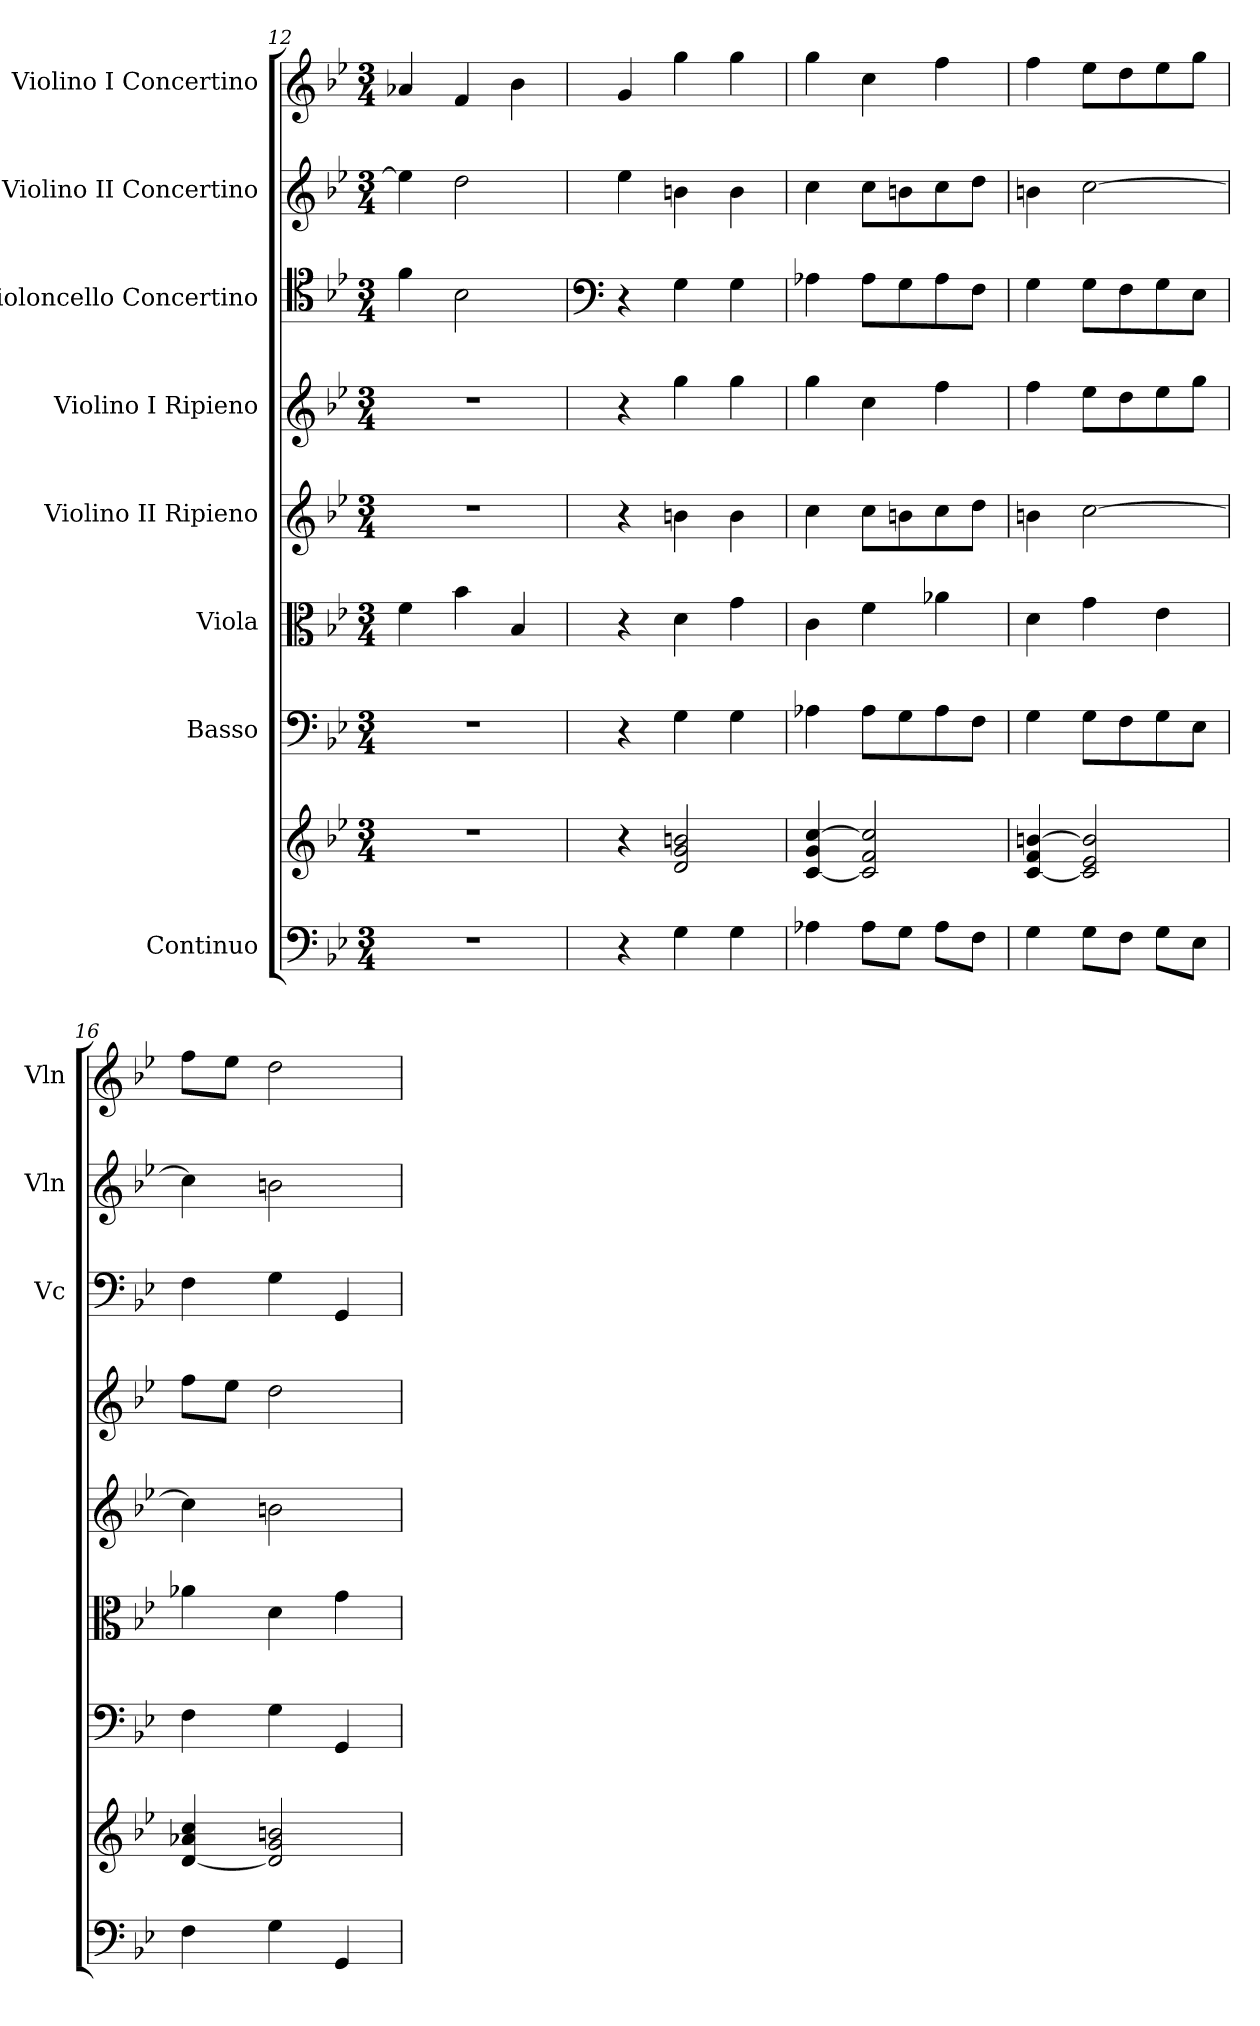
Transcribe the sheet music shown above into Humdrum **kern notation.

**kern	**kern	**kern	**kern	**kern	**kern	**kern	**kern	**kern
*part8	*part8	*part7	*part6	*part5	*part4	*part3	*part2	*part1
*staff9	*staff8	*staff7	*staff6	*staff5	*staff4	*staff3	*staff2	*staff1
*I"Continuo	*	*I"Basso	*I"Viola	*I"Violino II Ripieno	*I"Violino I Ripieno	*I"Violoncello Concertino	*I"Violino II Concertino	*I"Violino I Concertino
*	*	*	*	*	*	*I'Vc	*I'Vln	*I'Vln
!!LO:PB:g=z
*clefF4	*clefG2	*clefF4	*clefC3	*clefG2	*clefG2	*clefC4	*clefG2	*clefG2
*k[b-e-]	*k[b-e-]	*k[b-e-]	*k[b-e-]	*k[b-e-]	*k[b-e-]	*k[b-e-]	*k[b-e-]	*k[b-e-]
*M3/4	*M3/4	*M3/4	*M3/4	*M3/4	*M3/4	*M3/4	*M3/4	*M3/4
=12	=12	=12	=12	=12	=12	=12	=12	=12
2.r	2.r	2.r	4f\	2.r	2.r	4f\	4ee-\]	4a-X/
.	.	.	4b-\	.	.	2B-\	2dd\	4f/
.	.	.	4B-/	.	.	.	.	4b-\
=13	=13	=13	=13	=13	=13	=13	=13	=13
*	*	*	*	*	*	*clefF4	*	*
4r	4r	4r	4r	4r	4r	4r	4ee-\	4g/
4G\	2d/ 2g/ 2bn/	4G\	4d\	4bn\	4gg\	4G\	4bn\	4gg\
4G\	.	4G\	4g\	4b\	4gg\	4G\	4b\	4gg\
=14	=14	=14	=14	=14	=14	=14	=14	=14
4A-X\	[4c/ 4g/ [4cc/	4A-X\	4c\	4cc\	4gg\	4A-X\	4cc\	4gg\
8A-\L	2c/] 2f/ 2cc/]	8A-\L	4f\	8cc\L	4cc\	8A-\L	8cc\L	4cc\
8G\J	.	8G\	.	8bn\	.	8G\	8bn\	.
8A-\L	.	8A-\	4a-X\	8cc\	4ff\	8A-\	8cc\	4ff\
8F\J	.	8F\J	.	8dd\J	.	8F\J	8dd\J	.
=15	=15	=15	=15	=15	=15	=15	=15	=15
4G\	[4c/ 4f/ [4bn/	4G\	4d\	4bn\	4ff\	4G\	4bn\	4ff\
8G\L	2c/] 2e-/ 2b/]	8G\L	4g\	[2cc\	8ee-\L	8G\L	[2cc\	8ee-\L
8F\J	.	8F\	.	.	8dd\	8F\	.	8dd\
8G\L	.	8G\	4e-\	.	8ee-\	8G\	.	8ee-\
8E-\J	.	8E-\J	.	.	8gg\J	8E-\J	.	8gg\J
=16	=16	=16	=16	=16	=16	=16	=16	=16
4F\	[4d/ 4a-X/ 4cc/	4F\	4a-X\	4cc\]	8ff\L	4F\	4cc\]	8ff\L
.	.	.	.	.	8ee-\J	.	.	8ee-\J
4G\	2d/] 2g/ 2bn/	4G\	4d\	2bn\	2dd\	4G\	2bn\	2dd\
4GG/	.	4GG/	4g\	.	.	4GG/	.	.
=	=	=	=	=	=	=	=	=
*-	*-	*-	*-	*-	*-	*-	*-	*-
